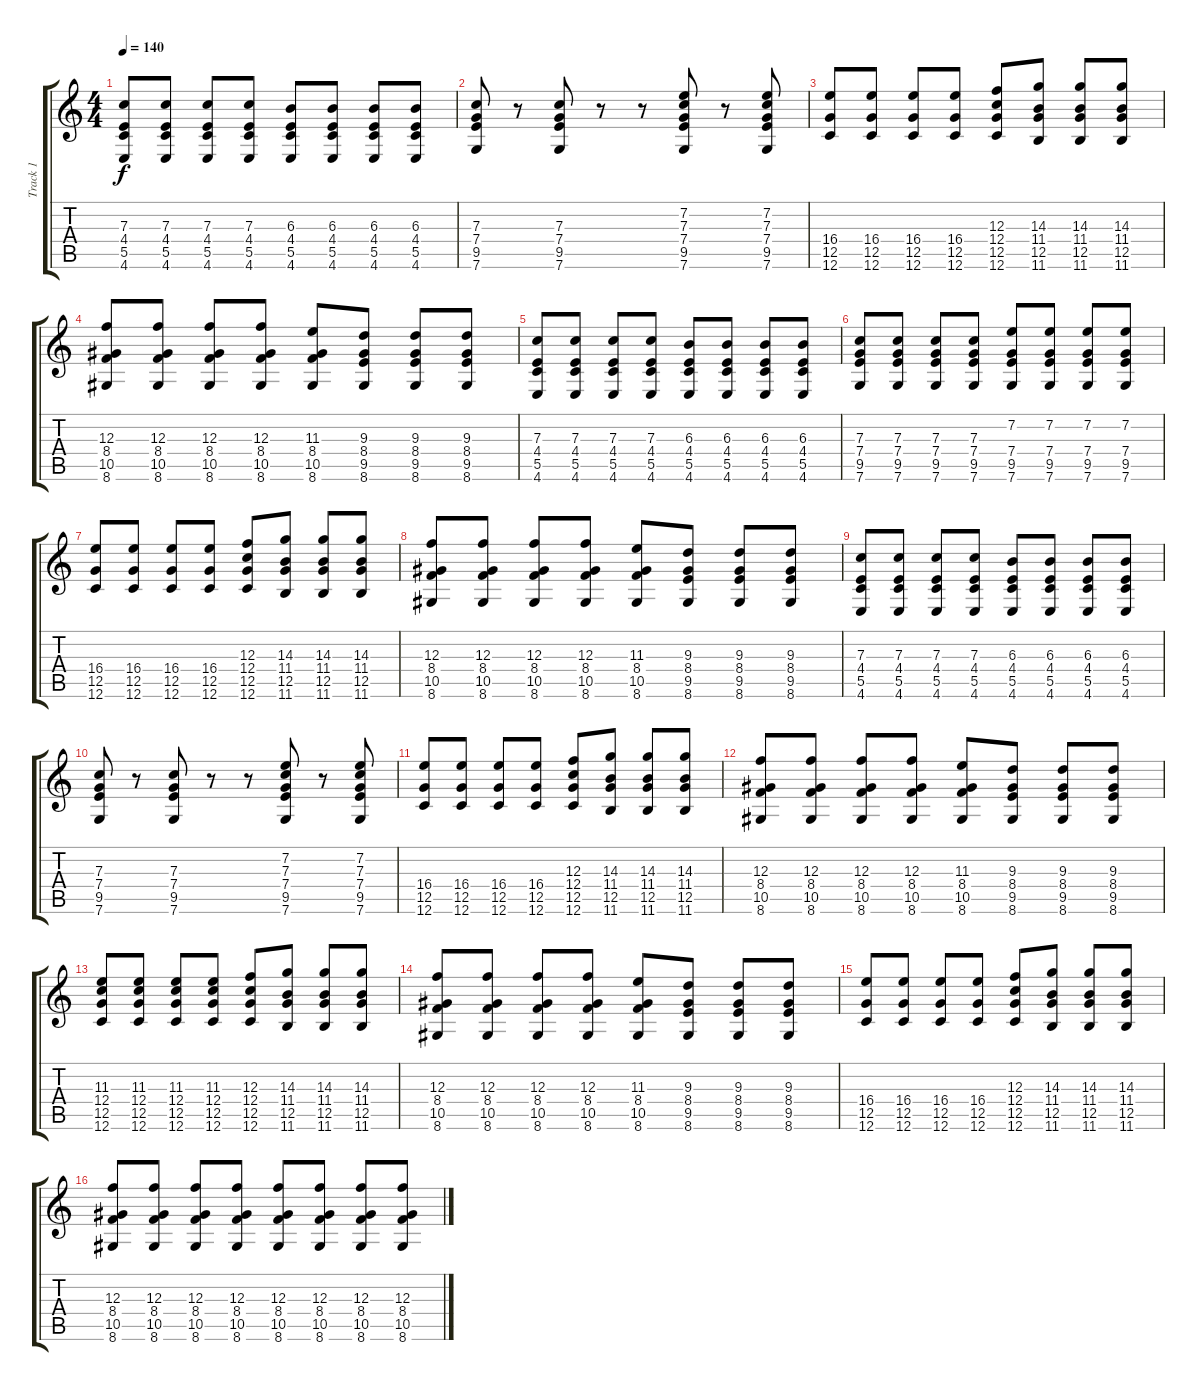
\track ("Track 1" "Track 1") {instrument overdrivenguitar}
\staff {score tabs}
\tuning (D4 A3 F3 C3 G2 C2) {hide}
\ts (4 4)
\tempo 140
\clef g2
\ks c
(7.3 4.4 5.5 4.6).8{dy f} (7.3 4.4 5.5 4.6).8 (7.3 4.4 5.5 4.6).8 (7.3 4.4 5.5 4.6).8 (6.3 4.4 5.5 4.6).8 (6.3 4.4 5.5 4.6).8 (6.3 4.4 5.5 4.6).8 (6.3 4.4 5.5 4.6).8 |
(7.3 7.4 9.5 7.6).8 r.8 (7.3 7.4 9.5 7.6).8 r.8 r.8 (7.2 7.3 7.4 9.5 7.6).8 r.8 (7.2 7.3 7.4 9.5 7.6).8 |
(16.4 12.5 12.6).8 (16.4 12.5 12.6).8 (16.4 12.5 12.6).8 (16.4 12.5 12.6).8 (12.3 12.4 12.5 12.6).8 (14.3 11.4 12.5 11.6).8 (14.3 11.4 12.5 11.6).8 (14.3 11.4 12.5 11.6).8 |
(12.3 8.4 10.5 8.6).8 (12.3 8.4 10.5 8.6).8 (12.3 8.4 10.5 8.6).8 (12.3 8.4 10.5 8.6).8 (11.3 8.4 10.5 8.6).8 (9.3 8.4 9.5 8.6).8 (9.3 8.4 9.5 8.6).8 (9.3 8.4 9.5 8.6).8 |
(7.3 4.4 5.5 4.6).8 (7.3 4.4 5.5 4.6).8 (7.3 4.4 5.5 4.6).8 (7.3 4.4 5.5 4.6).8 (6.3 4.4 5.5 4.6).8 (6.3 4.4 5.5 4.6).8 (6.3 4.4 5.5 4.6).8 (6.3 4.4 5.5 4.6).8 |
(7.3 7.4 9.5 7.6).8 (7.3 7.4 9.5 7.6).8 (7.3 7.4 9.5 7.6).8 (7.3 7.4 9.5 7.6).8 (7.2 7.4 9.5 7.6).8 (7.2 7.4 9.5 7.6).8 (7.2 7.4 9.5 7.6).8 (7.2 7.4 9.5 7.6).8 |
(16.4 12.5 12.6).8 (16.4 12.5 12.6).8 (16.4 12.5 12.6).8 (16.4 12.5 12.6).8 (12.3 12.4 12.5 12.6).8 (14.3 11.4 12.5 11.6).8 (14.3 11.4 12.5 11.6).8 (14.3 11.4 12.5 11.6).8 |
(12.3 8.4 10.5 8.6).8 (12.3 8.4 10.5 8.6).8 (12.3 8.4 10.5 8.6).8 (12.3 8.4 10.5 8.6).8 (11.3 8.4 10.5 8.6).8 (9.3 8.4 9.5 8.6).8 (9.3 8.4 9.5 8.6).8 (9.3 8.4 9.5 8.6).8 |
(7.3 4.4 5.5 4.6).8 (7.3 4.4 5.5 4.6).8 (7.3 4.4 5.5 4.6).8 (7.3 4.4 5.5 4.6).8 (6.3 4.4 5.5 4.6).8 (6.3 4.4 5.5 4.6).8 (6.3 4.4 5.5 4.6).8 (6.3 4.4 5.5 4.6).8 |
(7.3 7.4 9.5 7.6).8 r.8 (7.3 7.4 9.5 7.6).8 r.8 r.8 (7.2 7.3 7.4 9.5 7.6).8 r.8 (7.2 7.3 7.4 9.5 7.6).8 |
(16.4 12.5 12.6).8 (16.4 12.5 12.6).8 (16.4 12.5 12.6).8 (16.4 12.5 12.6).8 (12.3 12.4 12.5 12.6).8 (14.3 11.4 12.5 11.6).8 (14.3 11.4 12.5 11.6).8 (14.3 11.4 12.5 11.6).8 |
(12.3 8.4 10.5 8.6).8 (12.3 8.4 10.5 8.6).8 (12.3 8.4 10.5 8.6).8 (12.3 8.4 10.5 8.6).8 (11.3 8.4 10.5 8.6).8 (9.3 8.4 9.5 8.6).8 (9.3 8.4 9.5 8.6).8 (9.3 8.4 9.5 8.6).8 |
(11.3 12.4 12.5 12.6).8 (11.3 12.4 12.5 12.6).8 (11.3 12.4 12.5 12.6).8 (11.3 12.4 12.5 12.6).8 (12.3 12.4 12.5 12.6).8 (14.3 11.4 12.5 11.6).8 (14.3 11.4 12.5 11.6).8 (14.3 11.4 12.5 11.6).8 |
(12.3 8.4 10.5 8.6).8 (12.3 8.4 10.5 8.6).8 (12.3 8.4 10.5 8.6).8 (12.3 8.4 10.5 8.6).8 (11.3 8.4 10.5 8.6).8 (9.3 8.4 9.5 8.6).8 (9.3 8.4 9.5 8.6).8 (9.3 8.4 9.5 8.6).8 |
(16.4 12.5 12.6).8 (16.4 12.5 12.6).8 (16.4 12.5 12.6).8 (16.4 12.5 12.6).8 (12.3 12.4 12.5 12.6).8 (14.3 11.4 12.5 11.6).8 (14.3 11.4 12.5 11.6).8 (14.3 11.4 12.5 11.6).8 |
(12.3 8.4 10.5 8.6).8 (12.3 8.4 10.5 8.6).8 (12.3 8.4 10.5 8.6).8 (12.3 8.4 10.5 8.6).8 (12.3 8.4 10.5 8.6).8 (12.3 8.4 10.5 8.6).8 (12.3 8.4 10.5 8.6).8 (12.3 8.4 10.5 8.6).8
